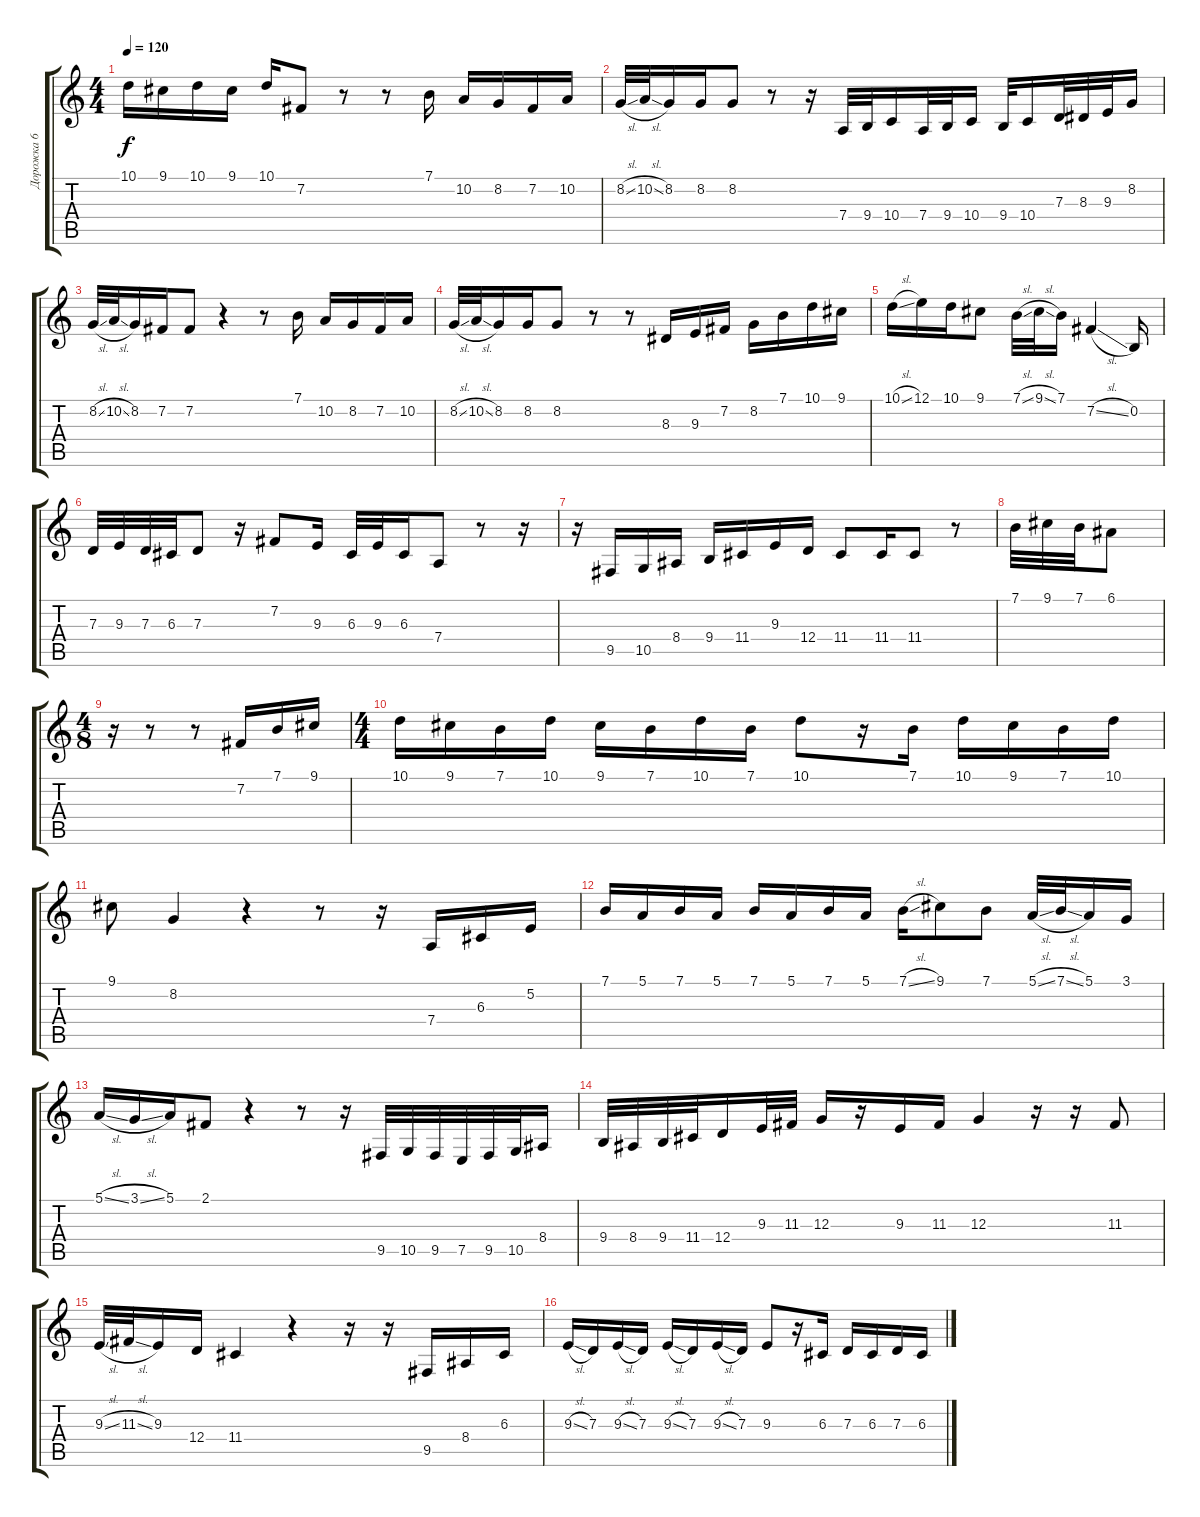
\track ("Дорожка 6" "Дорожка 6") {instrument pad8sweep}
\staff {score tabs}
\tuning (E4 B3 G3 D3 A2 E2) {hide}
\ts (4 4)
\tempo 120
\clef g2
\ks c
10.1.16{dy f} 9.1.16 10.1.16 9.1.16 10.1.16 7.2.8 r.8 r.8 7.1.16 10.2.16 8.2.16 7.2.16 10.2.16 |
8.2{sl}.32 10.2{sl}.32 8.2.16 8.2.16 8.2.8 r.8 r.16 7.4.32 9.4.32 10.4.16 7.4.32 9.4.32 10.4.16 9.4.32 10.4.16 7.3.32 8.3.32 9.3.32 8.2.16 |
8.2{sl}.32 10.2{sl}.32 8.2.16 7.2.16 7.2.8 r.4 r.8 7.1.16 10.2.16 8.2.16 7.2.16 10.2.16 |
8.2{sl}.32 10.2{sl}.32 8.2.16 8.2.16 8.2.8 r.8 r.8 8.3.16 9.3.16 7.2.16 8.2.16 7.1.16 10.1.16 9.1.16 |
10.1{sl}.16 12.1.16 10.1.16 9.1.8 7.1{sl}.32 9.1{sl}.32 7.1.16 7.2{sl}.4 0.2.16 |
7.3.32 9.3.32 7.3.32 6.3.32 7.3.8 r.16 7.2.8 9.3.16 6.3.32 9.3.32 6.3.16 7.4.8 r.8 r.16 |
r.16 9.5.16 10.5.16 8.4.16 9.4.16 11.4.16 9.3.16 12.4.16 11.4.8 11.4.16 11.4.8 r.8 |
7.1.32 9.1.32 7.1.32 6.1.8 |
\ts (4 8)
r.16 r.8 r.8 7.2.16 7.1.16 9.1.16 |
\ts (4 4)
10.1.16 9.1.16 7.1.16 10.1.16 9.1.16 7.1.16 10.1.16 7.1.16 10.1.8 r.16 7.1.16 10.1.16 9.1.16 7.1.16 10.1.16 |
9.1.8 8.2.4 r.4 r.8 r.16 7.4.16 6.3.16 5.2.16 |
7.1.16 5.1.16 7.1.16 5.1.16 7.1.16 5.1.16 7.1.16 5.1.16 7.1{sl}.16 9.1.8 7.1.8 5.1{sl}.32 7.1{sl}.32 5.1.16 3.1.16 |
5.1{sl}.16 3.1{sl}.16 5.1.16 2.1.8 r.4 r.8 r.16 9.5.32 10.5.32 9.5.32 7.5.32 9.5.32 10.5.32 8.4.16 |
9.4.32 8.4.32 9.4.32 11.4.32 12.4.16 9.3.32 11.3.32 12.3.16 r.16 9.3.16 11.3.16 12.3.4 r.16 r.16 11.3.8 |
9.3{sl}.32 11.3{sl}.32 9.3.16 12.4.16 11.4.4 r.4 r.16 r.16 9.5.16 8.4.16 6.3.16 |
9.3{sl}.16 7.3.16 9.3{sl}.16 7.3.16 9.3{sl}.16 7.3.16 9.3{sl}.16 7.3.16 9.3.8 r.16 6.3.16 7.3.16 6.3.16 7.3.16 6.3.16
